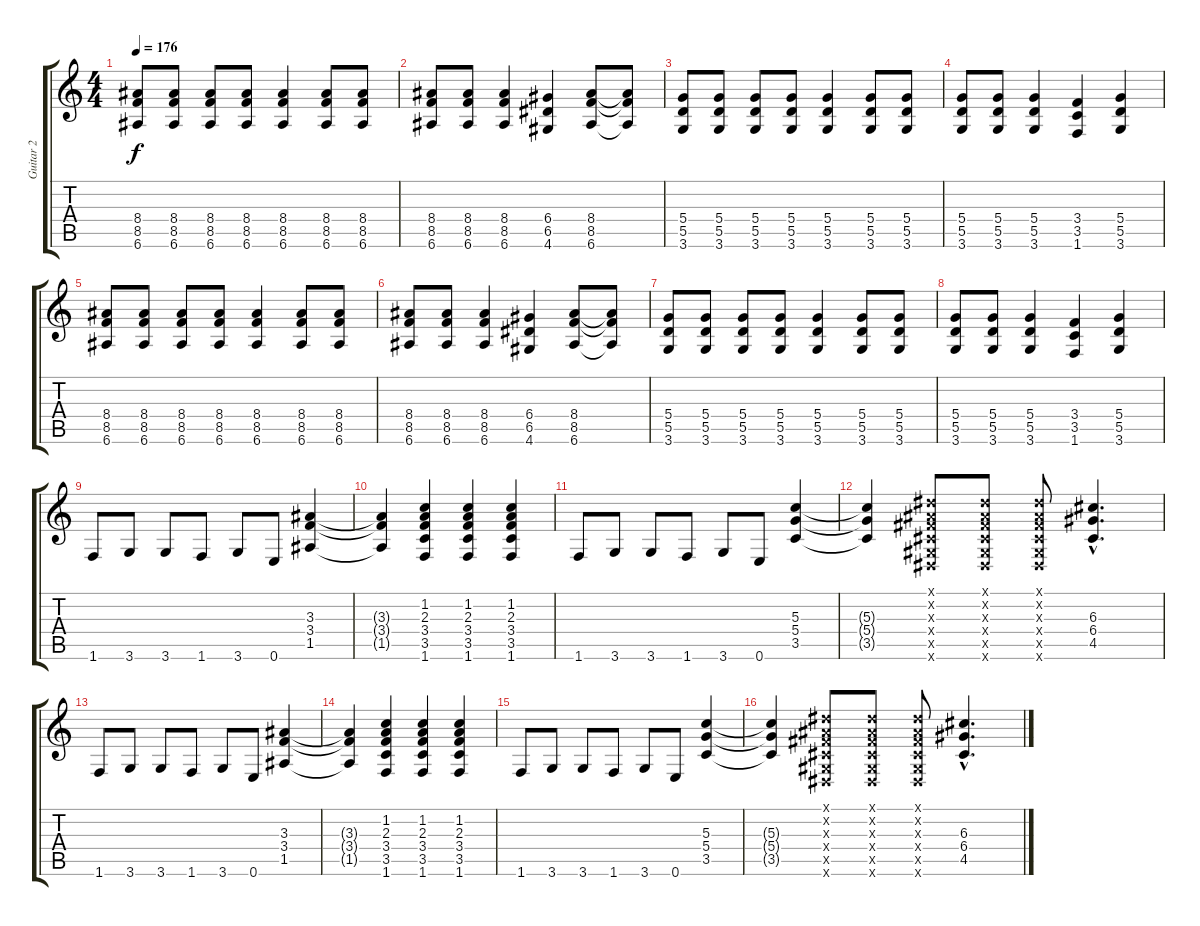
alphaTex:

\track ("Guitar 2" "Guitar 2") {instrument distortionguitar}
\staff {score tabs}
\tuning (E4 B3 G3 D3 A2 E2) {hide}
\ts (4 4)
\tempo 176
\clef g2
\ks c
(8.4 8.5 6.6).8{dy f} (8.4 8.5 6.6).8 (8.4 8.5 6.6).8 (8.4 8.5 6.6).8 (8.4 8.5 6.6).4 (8.4 8.5 6.6).8 (8.4 8.5 6.6).8 |
(8.4 8.5 6.6).8 (8.4 8.5 6.6).8 (8.4 8.5 6.6).4 (6.4 6.5 4.6).4 (8.4 8.5 6.6).8 (8.4{t} 8.5{t} 6.6{t}).8 |
(5.4 5.5 3.6).8 (5.4 5.5 3.6).8 (5.4 5.5 3.6).8 (5.4 5.5 3.6).8 (5.4 5.5 3.6).4 (5.4 5.5 3.6).8 (5.4 5.5 3.6).8 |
(5.4 5.5 3.6).8 (5.4 5.5 3.6).8 (5.4 5.5 3.6).4 (3.4 3.5 1.6).4 (5.4 5.5 3.6).4 |
(8.4 8.5 6.6).8 (8.4 8.5 6.6).8 (8.4 8.5 6.6).8 (8.4 8.5 6.6).8 (8.4 8.5 6.6).4 (8.4 8.5 6.6).8 (8.4 8.5 6.6).8 |
(8.4 8.5 6.6).8 (8.4 8.5 6.6).8 (8.4 8.5 6.6).4 (6.4 6.5 4.6).4 (8.4 8.5 6.6).8 (8.4{t} 8.5{t} 6.6{t}).8 |
(5.4 5.5 3.6).8 (5.4 5.5 3.6).8 (5.4 5.5 3.6).8 (5.4 5.5 3.6).8 (5.4 5.5 3.6).4 (5.4 5.5 3.6).8 (5.4 5.5 3.6).8 |
(5.4 5.5 3.6).8 (5.4 5.5 3.6).8 (5.4 5.5 3.6).4 (3.4 3.5 1.6).4 (5.4 5.5 3.6).4 |
1.6.8 3.6.8 3.6.8 1.6.8 3.6.8 0.6.8 (3.3 3.4 1.5).4 |
(3.3{t} 3.4{t} 1.5{t}).4 (1.2 2.3 3.4 3.5 1.6).4 (1.2 2.3 3.4 3.5 1.6).4 (1.2 2.3 3.4 3.5 1.6).4 |
1.6.8 3.6.8 3.6.8 1.6.8 3.6.8 0.6.8 (5.3 5.4 3.5).4 |
(5.3{t} 5.4{t} 3.5{t}).4 (-1.1{x} -1.2{x} -1.3{x} -1.4{x} -1.5{x} -1.6{x}).8 (-1.1{x} -1.2{x} -1.3{x} -1.4{x} -1.5{x} -1.6{x}).8 (-1.1{x} -1.2{x} -1.3{x} -1.4{x} -1.5{x} -1.6{x}).8 (6.3{hac} 6.4{hac} 4.5{hac}).4{d} |
1.6.8 3.6.8 3.6.8 1.6.8 3.6.8 0.6.8 (3.3 3.4 1.5).4 |
(3.3{t} 3.4{t} 1.5{t}).4 (1.2 2.3 3.4 3.5 1.6).4 (1.2 2.3 3.4 3.5 1.6).4 (1.2 2.3 3.4 3.5 1.6).4 |
1.6.8 3.6.8 3.6.8 1.6.8 3.6.8 0.6.8 (5.3 5.4 3.5).4 |
(5.3{t} 5.4{t} 3.5{t}).4 (-1.1{x} -1.2{x} -1.3{x} -1.4{x} -1.5{x} -1.6{x}).8 (-1.1{x} -1.2{x} -1.3{x} -1.4{x} -1.5{x} -1.6{x}).8 (-1.1{x} -1.2{x} -1.3{x} -1.4{x} -1.5{x} -1.6{x}).8 (6.3{hac} 6.4{hac} 4.5{hac}).4{d}
